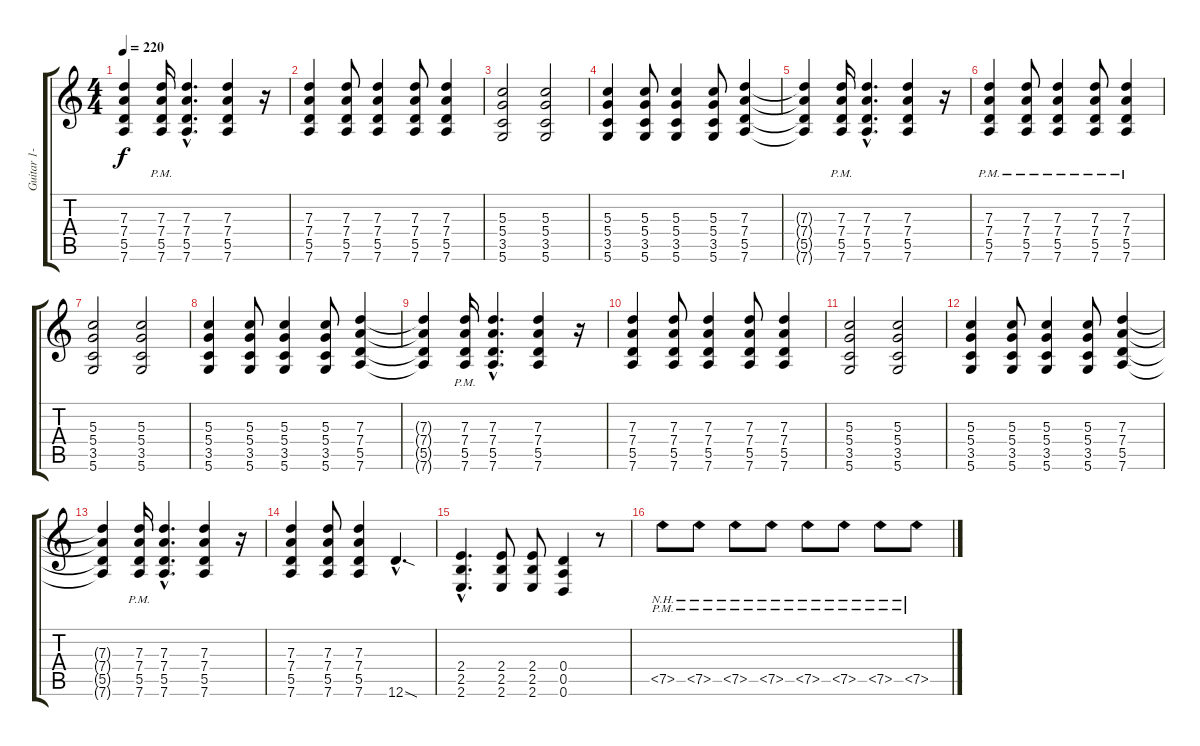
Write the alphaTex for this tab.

\track ("Guitar 1- Quinn Allman-Dropped D" "Guitar 1- ") {instrument distortionguitar}
\staff {score tabs}
\tuning (E4 B3 G3 D3 A2 D2) {hide}
\ts (4 4)
\tempo 220
\clef g2
\ks c
(7.3{t} 7.4{t} 5.5{t} 7.6{t}).4{dy f} (7.3{pm} 7.4{pm} 5.5{pm} 7.6{pm}).16 (7.3{hac} 7.4{hac} 5.5{hac} 7.6{hac}).4{d} (7.3 7.4 5.5 7.6).4 r.16 |
(7.3 7.4 5.5 7.6).4 (7.3 7.4 5.5 7.6).8 (7.3 7.4 5.5 7.6).4 (7.3 7.4 5.5 7.6).8 (7.3 7.4 5.5 7.6).4 |
(5.3 5.4 3.5 5.6).2 (5.3 5.4 3.5 5.6).2 |
(5.3 5.4 3.5 5.6).4 (5.3 5.4 3.5 5.6).8 (5.3 5.4 3.5 5.6).4 (5.3 5.4 3.5 5.6).8 (7.3 7.4 5.5 7.6).4 |
(7.3{t} 7.4{t} 5.5{t} 7.6{t}).4 (7.3{pm} 7.4{pm} 5.5{pm} 7.6{pm}).16 (7.3{hac} 7.4{hac} 5.5{hac} 7.6{hac}).4{d} (7.3 7.4 5.5 7.6).4 r.16 |
(7.3{pm} 7.4{pm} 5.5{pm} 7.6{pm}).4 (7.3{pm} 7.4{pm} 5.5{pm} 7.6{pm}).8 (7.3{pm} 7.4{pm} 5.5{pm} 7.6{pm}).4 (7.3{pm} 7.4{pm} 5.5{pm} 7.6{pm}).8 (7.3{pm} 7.4{pm} 5.5{pm} 7.6{pm}).4 |
(5.3 5.4 3.5 5.6).2 (5.3 5.4 3.5 5.6).2 |
(5.3 5.4 3.5 5.6).4 (5.3 5.4 3.5 5.6).8 (5.3 5.4 3.5 5.6).4 (5.3 5.4 3.5 5.6).8 (7.3 7.4 5.5 7.6).4 |
(7.3{t} 7.4{t} 5.5{t} 7.6{t}).4 (7.3{pm} 7.4{pm} 5.5{pm} 7.6{pm}).16 (7.3{hac} 7.4{hac} 5.5{hac} 7.6{hac}).4{d} (7.3 7.4 5.5 7.6).4 r.16 |
(7.3 7.4 5.5 7.6).4 (7.3 7.4 5.5 7.6).8 (7.3 7.4 5.5 7.6).4 (7.3 7.4 5.5 7.6).8 (7.3 7.4 5.5 7.6).4 |
(5.3 5.4 3.5 5.6).2 (5.3 5.4 3.5 5.6).2 |
(5.3 5.4 3.5 5.6).4 (5.3 5.4 3.5 5.6).8 (5.3 5.4 3.5 5.6).4 (5.3 5.4 3.5 5.6).8 (7.3 7.4 5.5 7.6).4 |
(7.3{t} 7.4{t} 5.5{t} 7.6{t}).4 (7.3{pm} 7.4{pm} 5.5{pm} 7.6{pm}).16 (7.3{hac} 7.4{hac} 5.5{hac} 7.6{hac}).4{d} (7.3 7.4 5.5 7.6).4 r.16 |
(7.3 7.4 5.5 7.6).4 (7.3 7.4 5.5 7.6).8 (7.3 7.4 5.5 7.6).4 12.6{sod hac}.4{d} |
(2.4{hac} 2.5{hac} 2.6{hac}).4{d} (2.4 2.5 2.6).8 (2.4 2.5 2.6).8 (0.4 0.5 0.6).4 r.8 |
7.5{nh pm}.8{balance 0} 7.5{nh pm}.8 7.5{nh pm}.8 7.5{nh pm}.8 7.5{nh pm}.8 7.5{nh pm}.8 7.5{nh pm}.8 7.5{nh pm}.8
